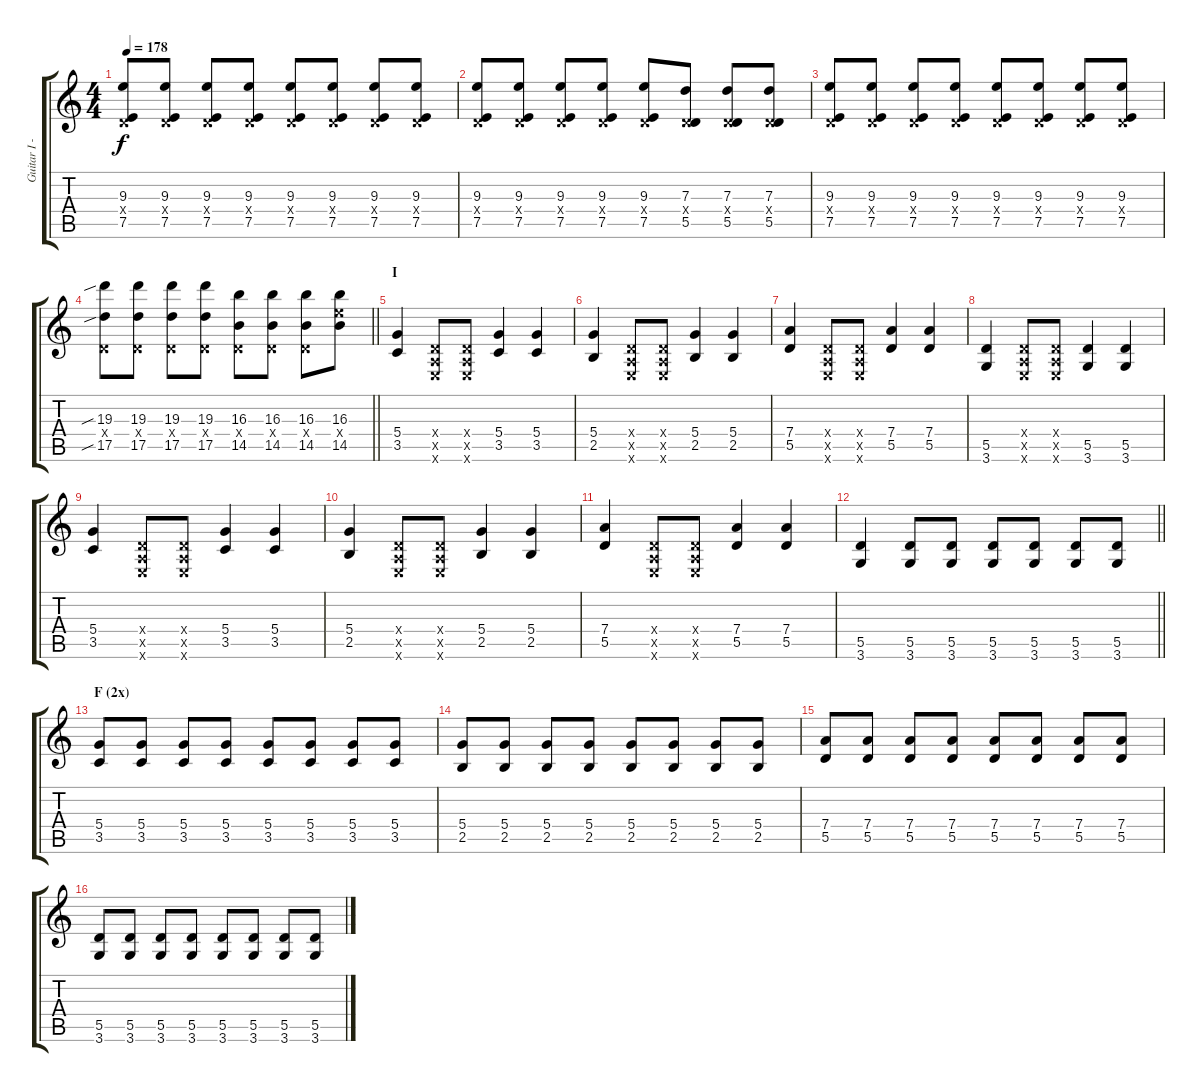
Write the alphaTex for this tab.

\track ("Guitar I - Gotoh" "Guitar I -") {instrument distortionguitar}
\staff {score tabs}
\tuning (E4 B3 G3 D3 A2 E2) {hide}
\ts (4 4)
\tempo 178
\clef g2
\ks c
(9.3 0.4{x} 7.5).8{dy f} (9.3 0.4{x} 7.5).8 (9.3 0.4{x} 7.5).8 (9.3 0.4{x} 7.5).8 (9.3 0.4{x} 7.5).8 (9.3 0.4{x} 7.5).8 (9.3 0.4{x} 7.5).8 (9.3 0.4{x} 7.5).8 |
(9.3 0.4{x} 7.5).8 (9.3 0.4{x} 7.5).8 (9.3 0.4{x} 7.5).8 (9.3 0.4{x} 7.5).8 (9.3 0.4{x} 7.5).8 (7.3 0.4{x} 5.5).8 (7.3 0.4{x} 5.5).8 (7.3 0.4{x} 5.5).8 |
(9.3 0.4{x} 7.5).8 (9.3 0.4{x} 7.5).8 (9.3 0.4{x} 7.5).8 (9.3 0.4{x} 7.5).8 (9.3 0.4{x} 7.5).8 (9.3 0.4{x} 7.5).8 (9.3 0.4{x} 7.5).8 (9.3 0.4{x} 7.5).8 |
\barLineRight lightlight
(19.3{sib} 0.4{x} 17.5{sib}).8 (19.3 0.4{x} 17.5).8 (19.3 0.4{x} 17.5).8 (19.3 0.4{x} 17.5).8 (16.3 0.4{x} 14.5).8 (16.3 0.4{x} 14.5).8 (16.3 0.4{x} 14.5).8 (16.3 14.4{x} 14.5).8 |
\section ("" "I")
(5.4 3.5).4 (0.4{x} 0.5{x} 0.6{x}).8 (0.4{x} 0.5{x} 0.6{x}).8 (5.4 3.5).4 (5.4 3.5).4 |
(5.4 2.5).4 (0.4{x} 0.5{x} 0.6{x}).8 (0.4{x} 0.5{x} 0.6{x}).8 (5.4 2.5).4 (5.4 2.5).4 |
(7.4 5.5).4 (0.4{x} 0.5{x} 0.6{x}).8 (0.4{x} 0.5{x} 0.6{x}).8 (7.4 5.5).4 (7.4 5.5).4 |
(5.5 3.6).4 (0.4{x} 0.5{x} 0.6{x}).8 (0.4{x} 0.5{x} 0.6{x}).8 (5.5 3.6).4 (5.5 3.6).4 |
(5.4 3.5).4 (0.4{x} 0.5{x} 0.6{x}).8 (0.4{x} 0.5{x} 0.6{x}).8 (5.4 3.5).4 (5.4 3.5).4 |
(5.4 2.5).4 (0.4{x} 0.5{x} 0.6{x}).8 (0.4{x} 0.5{x} 0.6{x}).8 (5.4 2.5).4 (5.4 2.5).4 |
(7.4 5.5).4 (0.4{x} 0.5{x} 0.6{x}).8 (0.4{x} 0.5{x} 0.6{x}).8 (7.4 5.5).4 (7.4 5.5).4 |
\barLineRight lightlight
(5.5 3.6).4 (5.5 3.6).8 (5.5 3.6).8 (5.5 3.6).8 (5.5 3.6).8 (5.5 3.6).8 (5.5 3.6).8 |
\section ("" "F (2x)")
(5.4 3.5).8 (5.4 3.5).8 (5.4 3.5).8 (5.4 3.5).8 (5.4 3.5).8 (5.4 3.5).8 (5.4 3.5).8 (5.4 3.5).8 |
(5.4 2.5).8 (5.4 2.5).8 (5.4 2.5).8 (5.4 2.5).8 (5.4 2.5).8 (5.4 2.5).8 (5.4 2.5).8 (5.4 2.5).8 |
(7.4 5.5).8 (7.4 5.5).8 (7.4 5.5).8 (7.4 5.5).8 (7.4 5.5).8 (7.4 5.5).8 (7.4 5.5).8 (7.4 5.5).8 |
(5.5 3.6).8 (5.5 3.6).8 (5.5 3.6).8 (5.5 3.6).8 (5.5 3.6).8 (5.5 3.6).8 (5.5 3.6).8 (5.5 3.6).8
